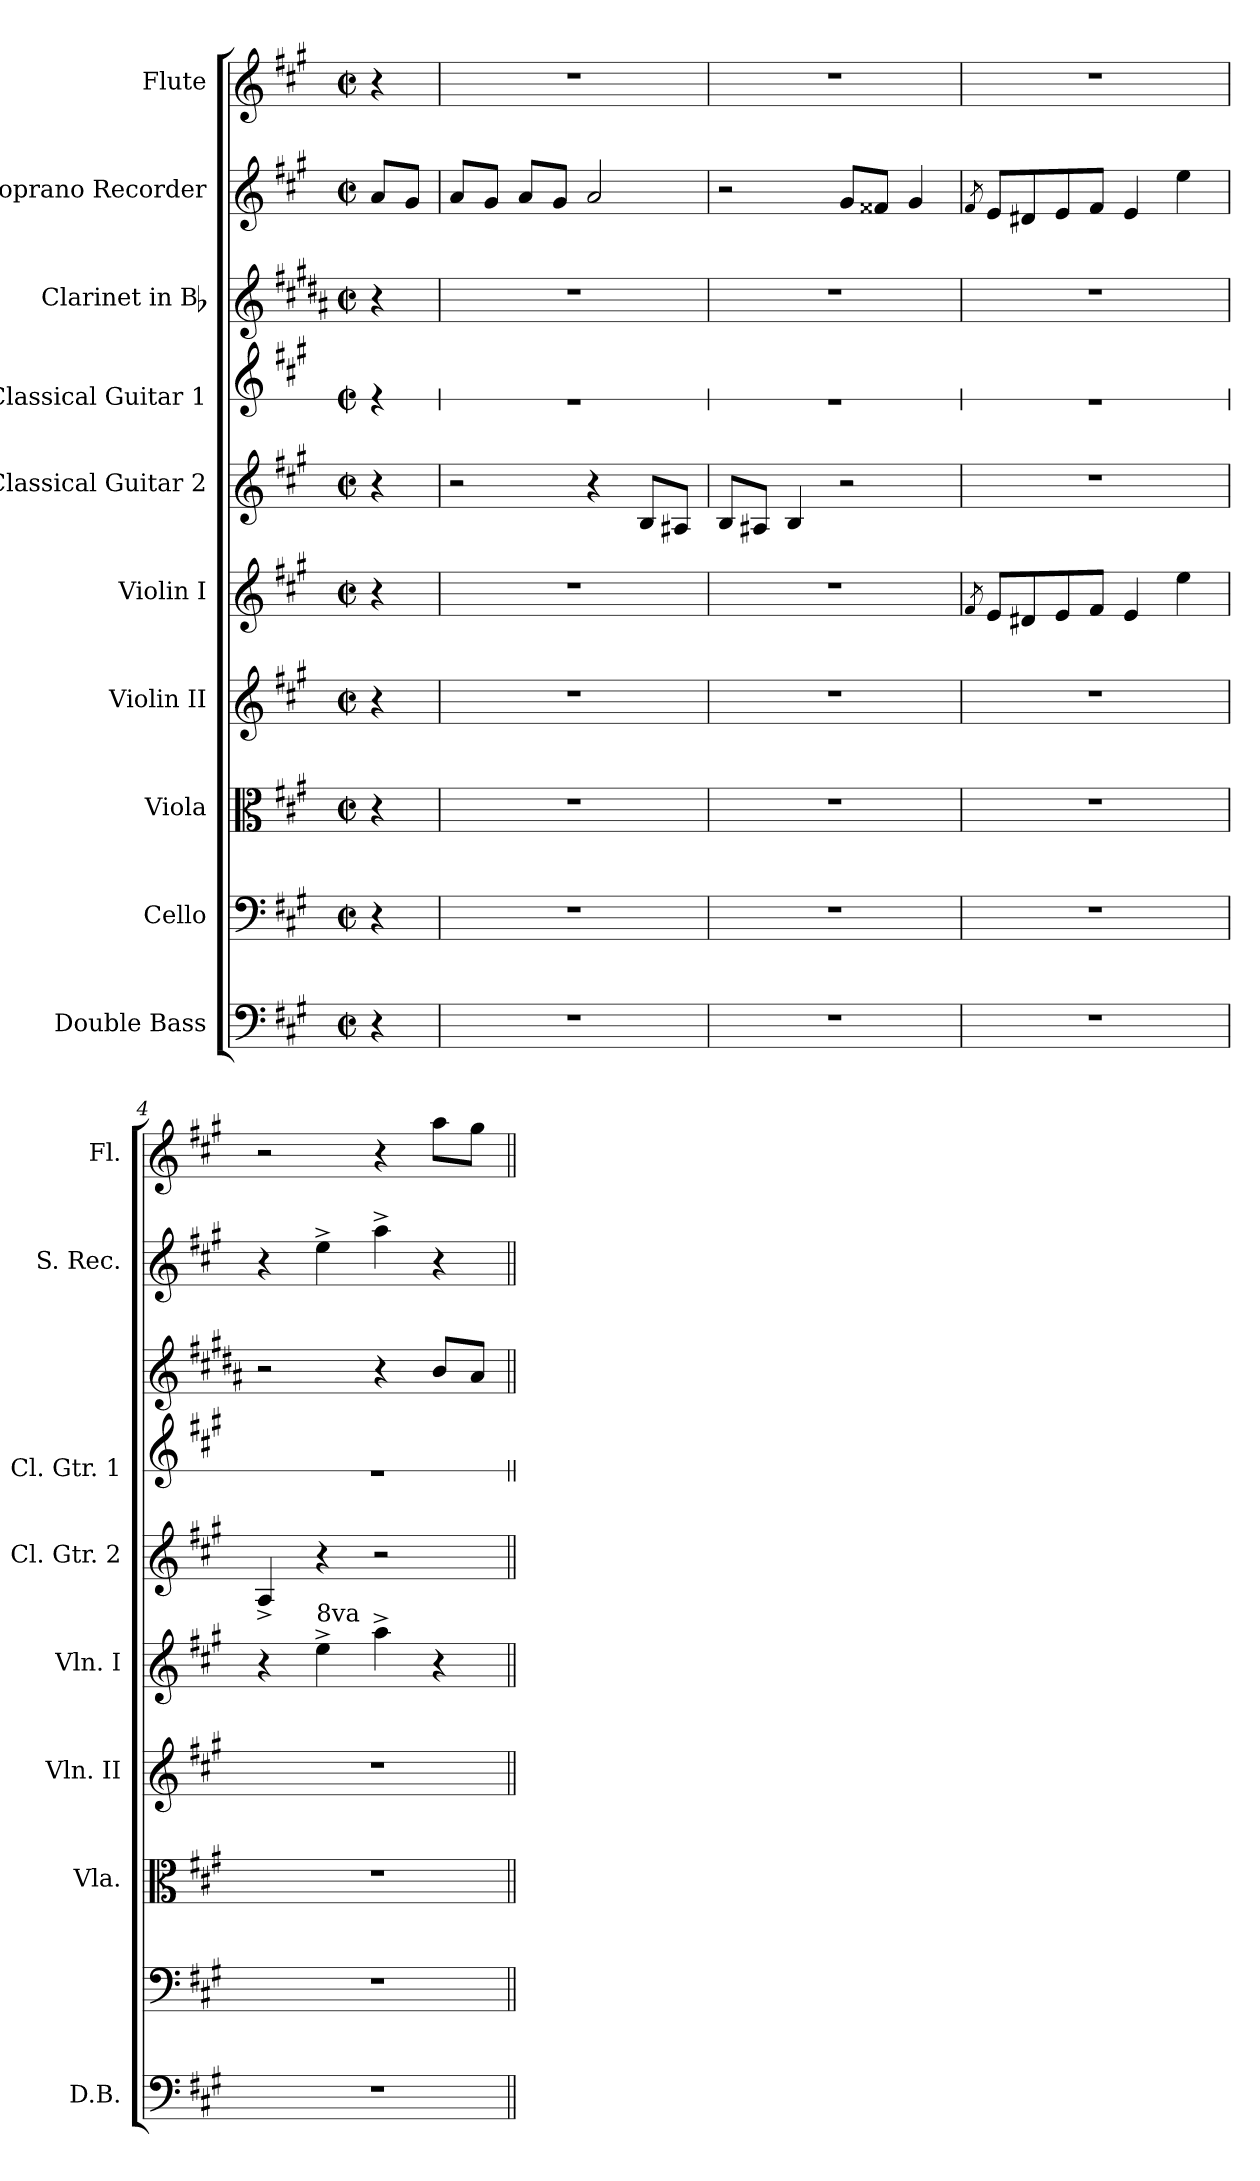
**kern	**kern	**kern	**kern	**kern	**kern	**kern	**kern	**kern	**kern
*part10	*part9	*part8	*part7	*part6	*part5	*part4	*part3	*part2	*part1
*staff10	*staff9	*staff8	*staff7	*staff6	*staff5	*staff4	*staff3	*staff2	*staff1
*I"Double Bass	*I"Cello	*I"Viola	*I"Violin II	*I"Violin I	*I"Classical Guitar 2	*I"Classical Guitar 1	*I"Clarinet in Bb	*I"Soprano Recorder	*I"Flute
*I'D.B.	*	*I'Vla.	*I'Vln. II	*I'Vln. I	*I'Cl. Gtr. 2	*I'Cl. Gtr. 1	*	*I'S. Rec.	*I'Fl.
*	*	*	*	*	*	*stria1	*	*	*
*clefF4	*clefF4	*clefC3	*clefG2	*clefG2	*clefG2	*clefG2	*clefG2	*clefG2	*clefG2
*ITrd7c12	*	*	*	*	*ITrd7c12	*ITrd7c12	*ITrd1c2	*ITrd-7c-12	*
*k[f#c#g#]	*k[f#c#g#]	*k[f#c#g#]	*k[f#c#g#]	*k[f#c#g#]	*k[f#c#g#]	*k[f#c#g#]	*k[f#c#g#]	*k[f#c#g#]	*k[f#c#g#]
*A:	*A:	*A:	*A:	*A:	*A:	*A:	*A:	*A:	*A:
*M2/2	*M2/2	*M2/2	*M2/2	*M2/2	*M2/2	*M2/2	*M2/2	*M2/2	*M2/2
*met(c|)	*met(c|)	*met(c|)	*met(c|)	*met(c|)	*met(c|)	*met(c|)	*met(c|)	*met(c|)	*met(c|)
=	=	=	=	=	=	=	=	=	=
4r	4r	4r	4r	4r	4r	4r	4r	8aa/L	4r
.	.	.	.	.	.	.	.	8gg#/J	.
=1	=1	=1	=1	=1	=1	=1	=1	=1	=1
1r	1r	1r	1r	1r	2r	1r	1r	8aa/L	1r
.	.	.	.	.	.	.	.	8gg#/J	.
.	.	.	.	.	.	.	.	8aa/L	.
.	.	.	.	.	.	.	.	8gg#/J	.
.	.	.	.	.	4r	.	.	2aa/	.
.	.	.	.	.	8BB/L	.	.	.	.
.	.	.	.	.	8AA#X/J	.	.	.	.
=2	=2	=2	=2	=2	=2	=2	=2	=2	=2
1r	1r	1r	1r	1r	8BB/L	1r	1r	2r	1r
.	.	.	.	.	8AA#X/J	.	.	.	.
.	.	.	.	.	4BB/	.	.	.	.
.	.	.	.	.	2r	.	.	8gg#/L	.
.	.	.	.	.	.	.	.	8ff##X/J	.
.	.	.	.	.	.	.	.	4gg#/	.
=3	=3	=3	=3	=3	=3	=3	=3	=3	=3
.	.	.	.	8qf#/	.	.	.	8qff#/	.
1r	1r	1r	1r	8e/L	1r	1r	1r	8ee/L	1r
.	.	.	.	8d#X/	.	.	.	8dd#X/	.
.	.	.	.	8e/	.	.	.	8ee/	.
.	.	.	.	8f#/J	.	.	.	8ff#/J	.
.	.	.	.	4e/	.	.	.	4ee/	.
.	.	.	.	4ee\	.	.	.	4eee\	.
!!LO:PB:g=z
=4	=4	=4	=4	=4	=4	=4	=4	=4	=4
1r	1r	1r	1r	4r	4AA^</	1r	2r	4r	2r
!	!	!	!	!LO:TX:a:t=8va	!	!	!	!	!
.	.	.	.	4ee^>\	4r	.	.	4eee^>\	.
.	.	.	.	4aa^>\	2r	.	4r	4aaa^>\	4r
.	.	.	.	4r	.	.	8a/L	4r	8aa\L
.	.	.	.	.	.	.	8g#/J	.	8gg#\J
=||	=||	=||	=||	=||	=||	=||	=||	=||	=||
*-	*-	*-	*-	*-	*-	*-	*-	*-	*-
